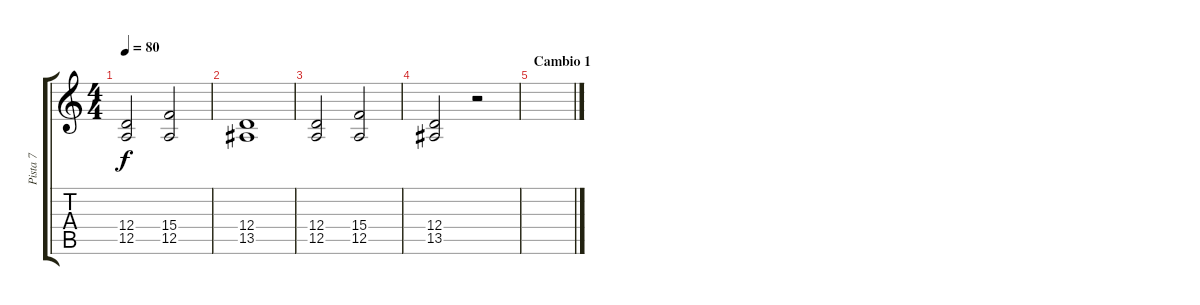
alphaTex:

\track ("Pista 7" "Pista 7") {instrument pad2warm}
\staff {score tabs}
\tuning (E4 B3 G3 D3 A2 E2) {hide}
\ts (4 4)
\tempo 80
\clef g2
\ks c
(12.4 12.5).2{dy f} (15.4 12.5).2 |
(12.4 13.5).1 |
(12.4 12.5).2 (15.4 12.5).2 |
(12.4 13.5).2 r.2 |
\section ("" "Cambio 1")
